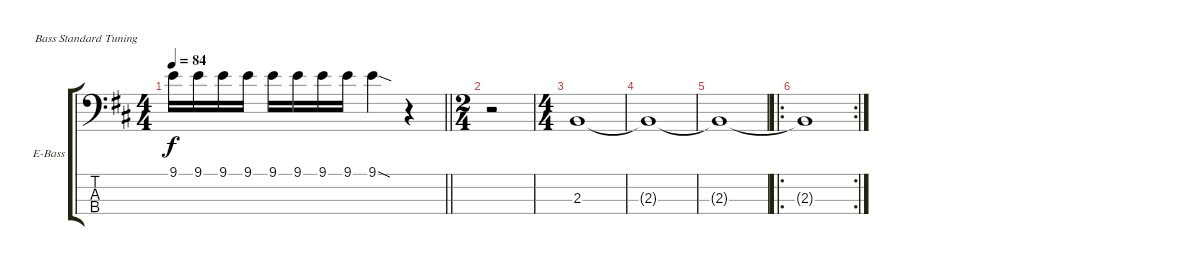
\defaultSystemsLayout 4
\bracketExtendMode groupsimilarinstruments
\firstSystemTrackNameOrientation horizontal
\otherSystemsTrackNameOrientation horizontal
\track ("Electric Bass" "E-Bass") {multiBarRest instrument electricbassfinger}
\staff {score tabs}
\tuning (G2 D2 A1 E1)
\ts (4 4)
\tempo 84
\clef f4
\barLineRight lightlight
\ks bminor
9.1.16{dy f} 9.1.16 9.1.16 9.1.16 9.1.16 9.1.16 9.1.16 9.1.16 9.1{sod}.4 r.4 |
\ts (2 4)
r.2 |
\ts (4 4)
2.3.1 |
2.3{t}.1 |
2.3{t}.1 |
\ro
\rc 2
2.3{t}.1
